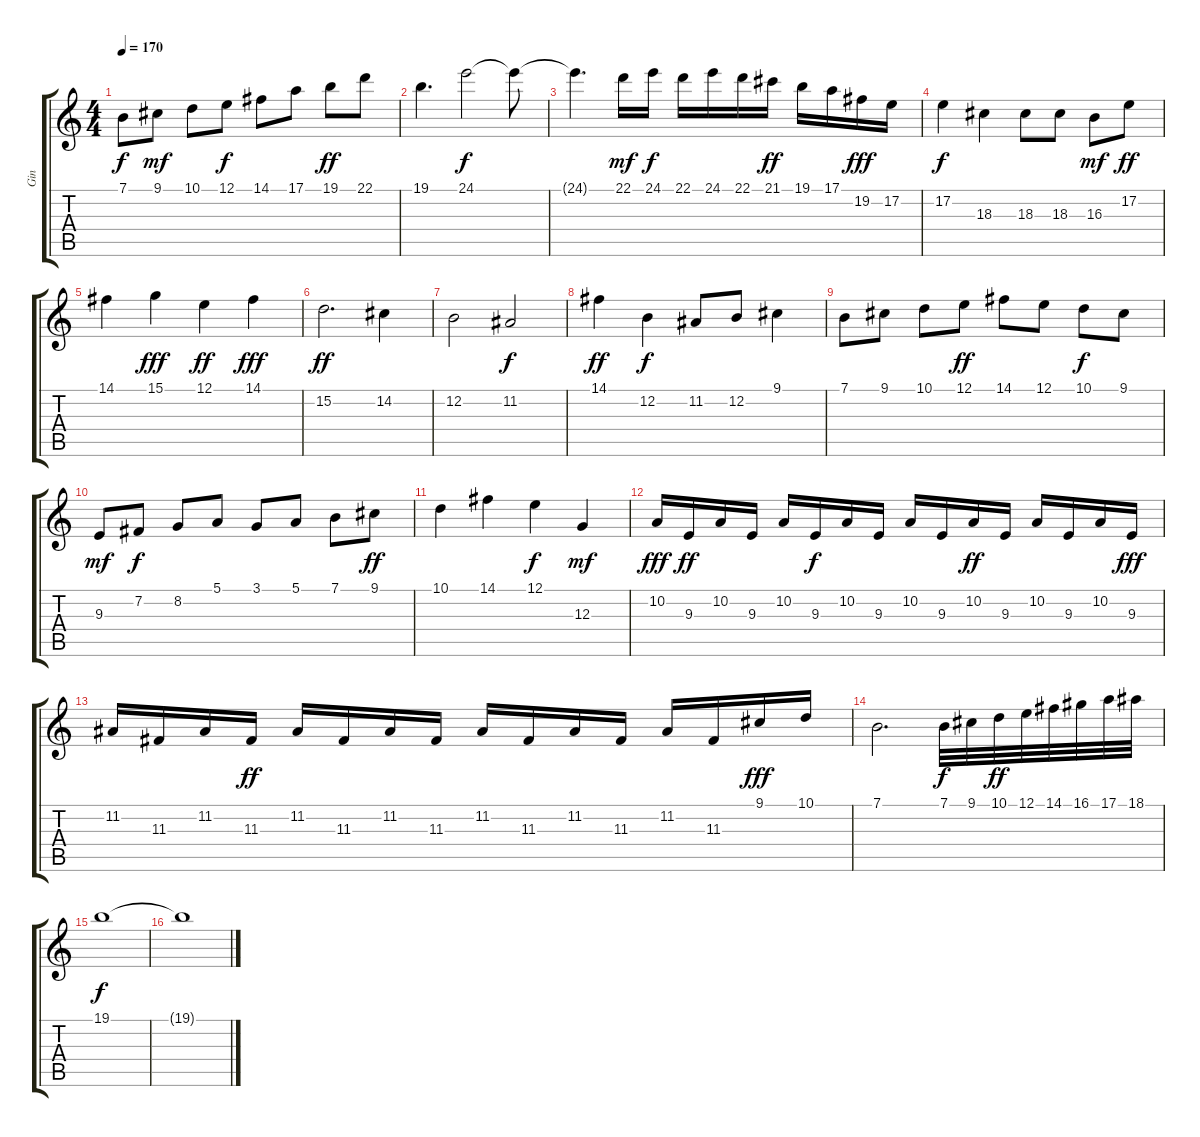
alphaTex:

\track ("Gin" "Gin") {instrument stringensemble1}
\staff {score tabs}
\tuning (E4 B3 G3 D3 A2 E2) {hide}
\ts (4 4)
\tempo 170
\clef g2
\ks c
7.1.8{dy f} 9.1.8{dy mf} 10.1.8 12.1.8{dy f} 14.1.8 17.1.8 19.1.8{dy ff} 22.1.8 |
19.1.4{d} 24.1.2{dy f} 24.1{t}.8 |
24.1{t}.4{d} 22.1.16{dy mf} 24.1.16{dy f} 22.1.16 24.1.16 22.1.16 21.1.16{dy ff} 19.1.16 17.1.16 19.2.16{dy fff} 17.2.16 |
17.2.4{dy f} 18.3.4 18.3.8 18.3.8 16.3.8{dy mf} 17.2.8{dy ff} |
14.1.4 15.1.4{dy fff} 12.1.4{dy ff} 14.1.4{dy fff} |
15.2.2{d dy ff} 14.2.4 |
12.2.2 11.2.2{dy f} |
14.1.4{dy ff} 12.2.4{dy f} 11.2.8 12.2.8 9.1.4 |
7.1.8 9.1.8 10.1.8 12.1.8{dy ff} 14.1.8 12.1.8 10.1.8{dy f} 9.1.8 |
9.3.8{dy mf} 7.2.8{dy f} 8.2.8 5.1.8 3.1.8 5.1.8 7.1.8 9.1.8{dy ff} |
10.1.4 14.1.4 12.1.4{dy f} 12.3.4{dy mf} |
10.2.16{dy fff} 9.3.16{dy ff} 10.2.16 9.3.16 10.2.16 9.3.16{dy f} 10.2.16 9.3.16 10.2.16 9.3.16 10.2.16{dy ff} 9.3.16 10.2.16 9.3.16 10.2.16 9.3.16{dy fff} |
11.2.16 11.3.16 11.2.16 11.3.16{dy ff} 11.2.16 11.3.16 11.2.16 11.3.16 11.2.16 11.3.16 11.2.16 11.3.16 11.2.16 11.3.16 9.1.16{dy fff} 10.1.16 |
7.1.2{d} 7.1.32{dy f} 9.1.32 10.1.32{dy ff} 12.1.32 14.1.32 16.1.32 17.1.32 18.1.32 |
19.1.1{dy f} |
19.1{t}.1
